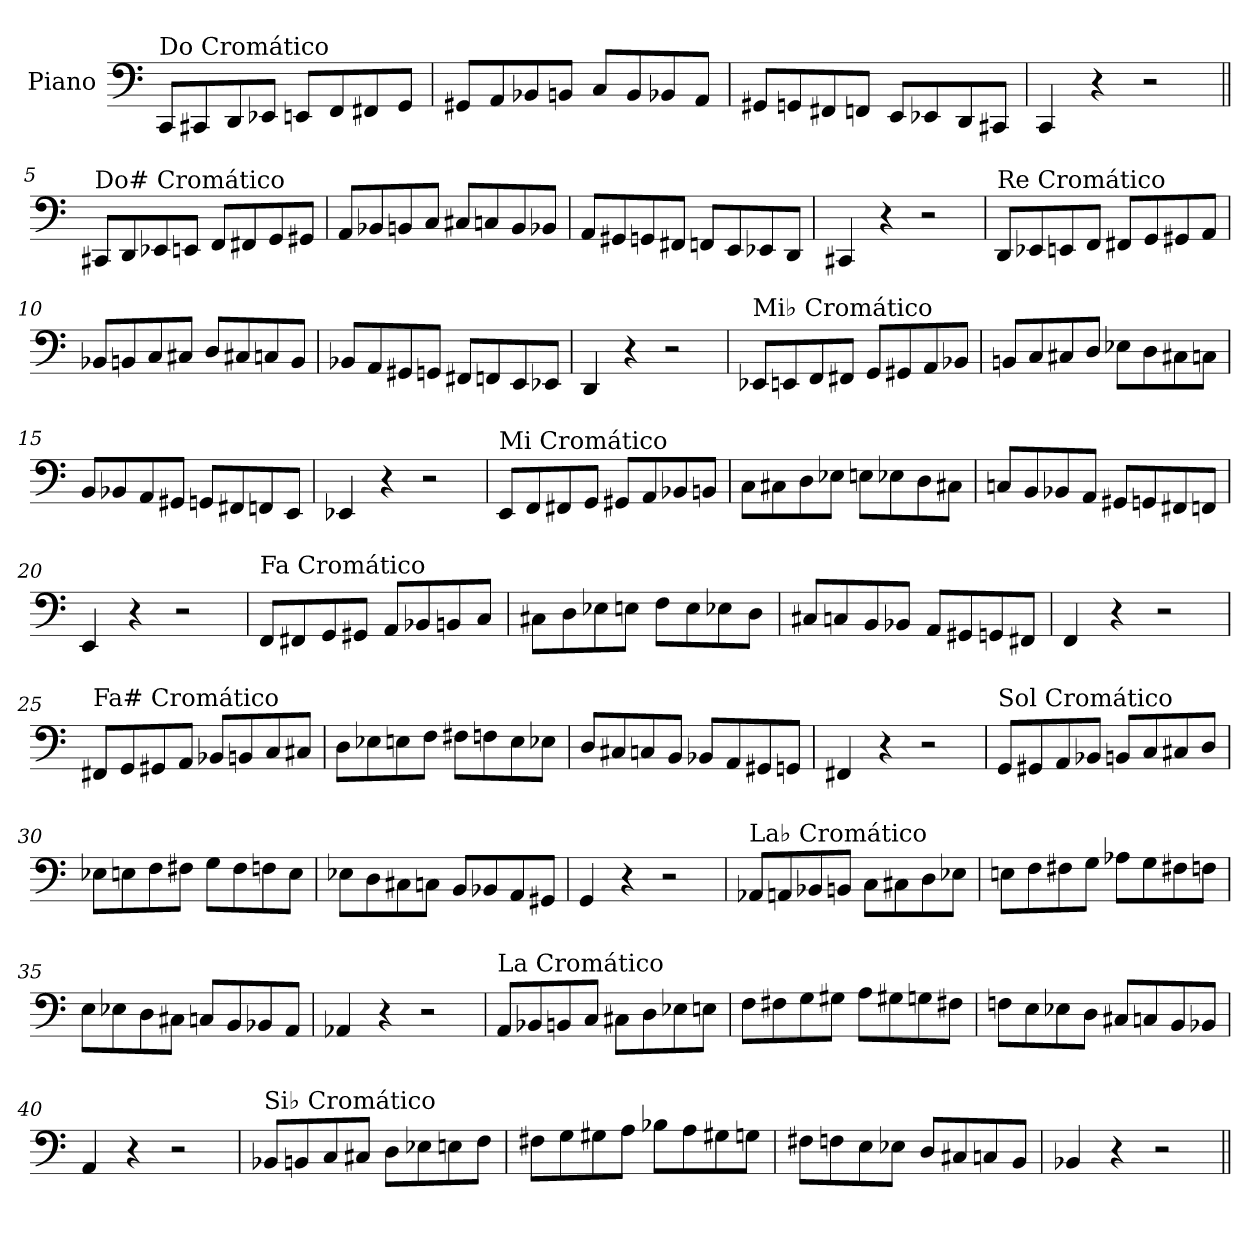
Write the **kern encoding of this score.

**kern
*part1
*staff1
*I"Piano
*I'Pno.
*clefF4
*k[]
=1
!LO:TX:a:t=Do Cromático
8CC/L
8CC#X/
8DD/
8EE-X/J
8EEn/L
8FF/
8FF#X/
8GG/J
=2
8GG#X/L
8AA/
8BB-X/
8BBn/J
8C/L
8BB/
8BB-X/
8AA/J
=3
8GG#X/L
8GGn/
8FF#X/
8FFn/J
8EE/L
8EE-X/
8DD/
8CC#X/J
=4
4CC/
4r
2r
!!LO:LB:g=z
=5||
!LO:TX:a:t=Do# Cromático
8CC#X/L
8DD/
8EE-X/
8EEn/J
8FF/L
8FF#X/
8GG/
8GG#X/J
=6
8AA/L
8BB-X/
8BBn/
8C/J
8C#X/L
8Cn/
8BB/
8BB-X/J
=7
8AA/L
8GG#X/
8GGn/
8FF#X/J
8FFn/L
8EE/
8EE-X/
8DD/J
=8
4CC#X/
4r
2r
!!LO:LB:g=z
=9
!LO:TX:a:t=Re Cromático
8DD/L
8EE-X/
8EEn/
8FF/J
8FF#X/L
8GG/
8GG#X/
8AA/J
=10
8BB-X/L
8BBn/
8C/
8C#X/J
8D/L
8C#X/
8Cn/
8BB/J
=11
8BB-X/L
8AA/
8GG#X/
8GGn/J
8FF#X/L
8FFn/
8EE/
8EE-X/J
=12
4DD/
4r
2r
!!LO:LB:g=z
=13
!LO:TX:a:t=Mi♭ Cromático
8EE-X/L
8EEn/
8FF/
8FF#X/J
8GG/L
8GG#X/
8AA/
8BB-X/J
=14
8BBn/L
8C/
8C#X/
8D/J
8E-X\L
8D\
8C#X\
8Cn\J
=15
8BB/L
8BB-X/
8AA/
8GG#X/J
8GGn/L
8FF#X/
8FFn/
8EE/J
=16
4EE-X/
4r
2r
!!LO:LB:g=z
=17
!LO:TX:a:t=Mi Cromático
8EE/L
8FF/
8FF#X/
8GG/J
8GG#X/L
8AA/
8BB-X/
8BBn/J
=18
8C\L
8C#X\
8D\
8E-X\J
8En\L
8E-X\
8D\
8C#X\J
=19
8Cn/L
8BB/
8BB-X/
8AA/J
8GG#X/L
8GGn/
8FF#X/
8FFn/J
=20
4EE/
4r
2r
!!LO:LB:g=z
=21
!LO:TX:a:t=Fa Cromático
8FF/L
8FF#X/
8GG/
8GG#X/J
8AA/L
8BB-X/
8BBn/
8C/J
=22
8C#X\L
8D\
8E-X\
8En\J
8F\L
8E\
8E-X\
8D\J
=23
8C#X/L
8Cn/
8BB/
8BB-X/J
8AA/L
8GG#X/
8GGn/
8FF#X/J
=24
4FF/
4r
2r
!!LO:LB:g=z
=25
!LO:TX:a:t=Fa# Cromático
8FF#X/L
8GG/
8GG#X/
8AA/J
8BB-X/L
8BBn/
8C/
8C#X/J
=26
8D\L
8E-X\
8En\
8F\J
8F#X\L
8Fn\
8E\
8E-X\J
=27
8D/L
8C#X/
8Cn/
8BB/J
8BB-X/L
8AA/
8GG#X/
8GGn/J
=28
4FF#X/
4r
2r
!!LO:LB:g=z
=29
!LO:TX:a:t=Sol Cromático
8GG/L
8GG#X/
8AA/
8BB-X/J
8BBn/L
8C/
8C#X/
8D/J
=30
8E-X\L
8En\
8F\
8F#X\J
8G\L
8F#\
8Fn\
8E\J
=31
8E-X\L
8D\
8C#X\
8Cn\J
8BB/L
8BB-X/
8AA/
8GG#X/J
=32
4GG/
4r
2r
!!LO:LB:g=z
=33
!LO:TX:a:t=La♭ Cromático
8AA-X/L
8AAn/
8BB-X/
8BBn/J
8C\L
8C#X\
8D\
8E-X\J
=34
8En\L
8F\
8F#X\
8G\J
8A-X\L
8G\
8F#X\
8Fn\J
=35
8E\L
8E-X\
8D\
8C#X\J
8Cn/L
8BB/
8BB-X/
8AA/J
=36
4AA-X/
4r
2r
!!LO:LB:g=z
=37
!LO:TX:a:t=La Cromático
8AA/L
8BB-X/
8BBn/
8C/J
8C#X\L
8D\
8E-X\
8En\J
=38
8F\L
8F#X\
8G\
8G#X\J
8A\L
8G#X\
8Gn\
8F#X\J
=39
8Fn\L
8E\
8E-X\
8D\J
8C#X/L
8Cn/
8BB/
8BB-X/J
=40
4AA/
4r
2r
!!LO:LB:g=z
=41
!LO:TX:a:t=Si♭ Cromático
8BB-X/L
8BBn/
8C/
8C#X/J
8D\L
8E-X\
8En\
8F\J
=42
8F#X\L
8G\
8G#X\
8A\J
8B-X\L
8A\
8G#X\
8Gn\J
=43
8F#X\L
8Fn\
8E\
8E-X\J
8D/L
8C#X/
8Cn/
8BB/J
=44
4BB-X/
4r
2r
=||
*-
